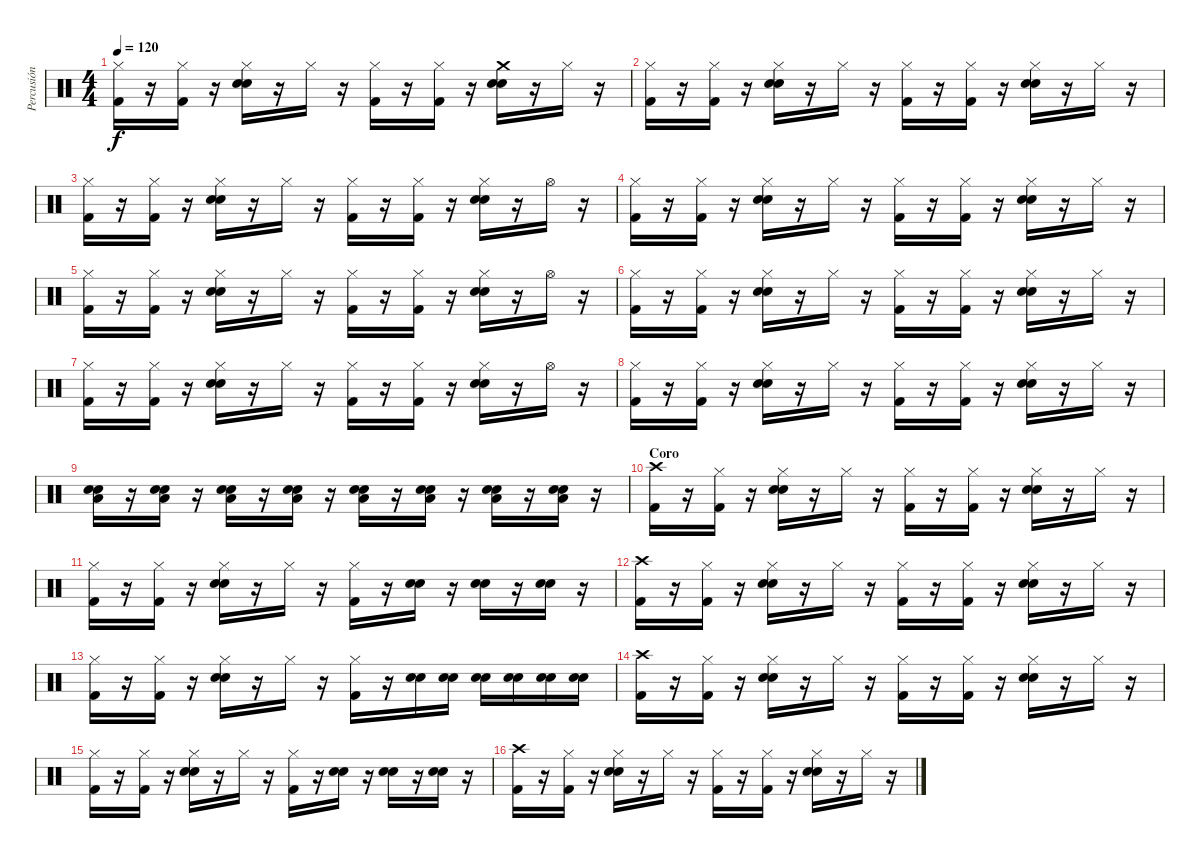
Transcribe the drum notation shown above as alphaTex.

\track ("Percusión" "Percusión") {instrument percussion}
\staff {score}
\articulation defaults
\ts (4 4)
\tempo 120
\clef neutral
\ks c
("Hi-Hat (closed)" "Kick (hit) 2").16{dy f} r.16 ("Hi-Hat (closed)" "Kick (hit) 2").16 r.16 ("Hi-Hat (closed)" "Electric Snare (hit)" "Snare (hit) 2").16 r.16 "Hi-Hat (closed)".16 r.16 ("Hi-Hat (closed)" "Kick (hit) 2").16 r.16 ("Hi-Hat (closed)" "Kick (hit) 2").16 r.16 ("Crash medium (hit)" "Electric Snare (hit)" "Snare (hit) 2").16 r.16 "Hi-Hat (closed)".16 r.16 |
("Hi-Hat (closed)" "Kick (hit) 2").16 r.16 ("Hi-Hat (closed)" "Kick (hit) 2").16 r.16 ("Hi-Hat (closed)" "Electric Snare (hit)" "Snare (hit) 2").16 r.16 "Hi-Hat (closed)".16 r.16 ("Hi-Hat (closed)" "Kick (hit) 2").16 r.16 ("Hi-Hat (closed)" "Kick (hit) 2").16 r.16 ("Hi-Hat (closed)" "Electric Snare (hit)" "Snare (hit) 2").16 r.16 "Hi-Hat (closed)".16 r.16 |
("Hi-Hat (closed)" "Kick (hit) 2").16 r.16 ("Hi-Hat (closed)" "Kick (hit) 2").16 r.16 ("Hi-Hat (closed)" "Electric Snare (hit)" "Snare (hit) 2").16 r.16 "Hi-Hat (closed)".16 r.16 ("Hi-Hat (closed)" "Kick (hit) 2").16 r.16 ("Hi-Hat (closed)" "Kick (hit) 2").16 r.16 ("Hi-Hat (closed)" "Electric Snare (hit)" "Snare (hit) 2").16 r.16 "Hi-Hat (open)".16 r.16 |
("Hi-Hat (closed)" "Kick (hit) 2").16 r.16 ("Hi-Hat (closed)" "Kick (hit) 2").16 r.16 ("Hi-Hat (closed)" "Electric Snare (hit)" "Snare (hit) 2").16 r.16 "Hi-Hat (closed)".16 r.16 ("Hi-Hat (closed)" "Kick (hit) 2").16 r.16 ("Hi-Hat (closed)" "Kick (hit) 2").16 r.16 ("Hi-Hat (closed)" "Electric Snare (hit)" "Snare (hit) 2").16 r.16 "Hi-Hat (closed)".16 r.16 |
("Hi-Hat (closed)" "Kick (hit) 2").16 r.16 ("Hi-Hat (closed)" "Kick (hit) 2").16 r.16 ("Hi-Hat (closed)" "Electric Snare (hit)" "Snare (hit) 2").16 r.16 "Hi-Hat (closed)".16 r.16 ("Hi-Hat (closed)" "Kick (hit) 2").16 r.16 ("Hi-Hat (closed)" "Kick (hit) 2").16 r.16 ("Hi-Hat (closed)" "Electric Snare (hit)" "Snare (hit) 2").16 r.16 "Hi-Hat (open)".16 r.16 |
("Hi-Hat (closed)" "Kick (hit) 2").16 r.16 ("Hi-Hat (closed)" "Kick (hit) 2").16 r.16 ("Hi-Hat (closed)" "Electric Snare (hit)" "Snare (hit) 2").16 r.16 "Hi-Hat (closed)".16 r.16 ("Hi-Hat (closed)" "Kick (hit) 2").16 r.16 ("Hi-Hat (closed)" "Kick (hit) 2").16 r.16 ("Hi-Hat (closed)" "Electric Snare (hit)" "Snare (hit) 2").16 r.16 "Hi-Hat (closed)".16 r.16 |
("Hi-Hat (closed)" "Kick (hit) 2").16 r.16 ("Hi-Hat (closed)" "Kick (hit) 2").16 r.16 ("Hi-Hat (closed)" "Electric Snare (hit)" "Snare (hit) 2").16 r.16 "Hi-Hat (closed)".16 r.16 ("Hi-Hat (closed)" "Kick (hit) 2").16 r.16 ("Hi-Hat (closed)" "Kick (hit) 2").16 r.16 ("Hi-Hat (closed)" "Electric Snare (hit)" "Snare (hit) 2").16 r.16 "Hi-Hat (open)".16 r.16 |
("Hi-Hat (closed)" "Kick (hit) 2").16 r.16 ("Hi-Hat (closed)" "Kick (hit) 2").16 r.16 ("Hi-Hat (closed)" "Electric Snare (hit)" "Snare (hit) 2").16 r.16 "Hi-Hat (closed)".16 r.16 ("Hi-Hat (closed)" "Kick (hit) 2").16 r.16 ("Hi-Hat (closed)" "Kick (hit) 2").16 r.16 ("Hi-Hat (closed)" "Electric Snare (hit)" "Snare (hit) 2").16 r.16 "Hi-Hat (closed)".16 r.16 |
("Electric Snare (hit)" "Snare (hit) 2" "Low Floor Tom (hit)").16 r.16 ("Electric Snare (hit)" "Snare (hit) 2" "Low Floor Tom (hit)").16 r.16 ("Electric Snare (hit)" "Snare (hit) 2" "Low Floor Tom (hit)").16 r.16 ("Electric Snare (hit)" "Snare (hit) 2" "Low Floor Tom (hit)").16 r.16 ("Electric Snare (hit)" "Snare (hit) 2" "Low Floor Tom (hit)").16 r.16 ("Electric Snare (hit)" "Snare (hit) 2" "Low Floor Tom (hit)").16 r.16 ("Electric Snare (hit)" "Snare (hit) 2" "Low Floor Tom (hit)").16 r.16 ("Electric Snare (hit)" "Snare (hit) 2" "Low Floor Tom (hit)").16 r.16 |
\section ("" "Coro")
("Crash high (hit)" "Kick (hit) 2").16 r.16 ("Hi-Hat (closed)" "Kick (hit) 2").16 r.16 ("Hi-Hat (closed)" "Electric Snare (hit)" "Snare (hit) 2").16 r.16 "Hi-Hat (closed)".16 r.16 ("Hi-Hat (closed)" "Kick (hit) 2").16 r.16 ("Hi-Hat (closed)" "Kick (hit) 2").16 r.16 ("Hi-Hat (closed)" "Electric Snare (hit)" "Snare (hit) 2").16 r.16 "Hi-Hat (closed)".16 r.16 |
("Hi-Hat (closed)" "Kick (hit) 2").16 r.16 ("Hi-Hat (closed)" "Kick (hit) 2").16 r.16 ("Hi-Hat (closed)" "Electric Snare (hit)" "Snare (hit) 2").16 r.16 "Hi-Hat (closed)".16 r.16 ("Hi-Hat (closed)" "Kick (hit) 2").16 r.16 ("Electric Snare (hit)" "Snare (hit) 2").16 r.16 ("Electric Snare (hit)" "Snare (hit) 2").16 r.16 ("Electric Snare (hit)" "Snare (hit) 2").16 r.16 |
("Crash high (hit)" "Kick (hit) 2").16 r.16 ("Hi-Hat (closed)" "Kick (hit) 2").16 r.16 ("Hi-Hat (closed)" "Electric Snare (hit)" "Snare (hit) 2").16 r.16 "Hi-Hat (closed)".16 r.16 ("Hi-Hat (closed)" "Kick (hit) 2").16 r.16 ("Hi-Hat (closed)" "Kick (hit) 2").16 r.16 ("Hi-Hat (closed)" "Electric Snare (hit)" "Snare (hit) 2").16 r.16 "Hi-Hat (closed)".16 r.16 |
("Hi-Hat (closed)" "Kick (hit) 2").16 r.16 ("Hi-Hat (closed)" "Kick (hit) 2").16 r.16 ("Hi-Hat (closed)" "Electric Snare (hit)" "Snare (hit) 2").16 r.16 "Hi-Hat (closed)".16 r.16 ("Hi-Hat (closed)" "Kick (hit) 2").16 r.16 ("Electric Snare (hit)" "Snare (hit) 2").16 ("Electric Snare (hit)" "Snare (hit) 2").16 ("Electric Snare (hit)" "Snare (hit) 2").16 ("Electric Snare (hit)" "Snare (hit) 2").16 ("Electric Snare (hit)" "Snare (hit) 2").16 ("Electric Snare (hit)" "Snare (hit) 2").16 |
("Crash high (hit)" "Kick (hit) 2").16 r.16 ("Hi-Hat (closed)" "Kick (hit) 2").16 r.16 ("Hi-Hat (closed)" "Electric Snare (hit)" "Snare (hit) 2").16 r.16 "Hi-Hat (closed)".16 r.16 ("Hi-Hat (closed)" "Kick (hit) 2").16 r.16 ("Hi-Hat (closed)" "Kick (hit) 2").16 r.16 ("Hi-Hat (closed)" "Electric Snare (hit)" "Snare (hit) 2").16 r.16 "Hi-Hat (closed)".16 r.16 |
("Hi-Hat (closed)" "Kick (hit) 2").16 r.16 ("Hi-Hat (closed)" "Kick (hit) 2").16 r.16 ("Hi-Hat (closed)" "Electric Snare (hit)" "Snare (hit) 2").16 r.16 "Hi-Hat (closed)".16 r.16 ("Hi-Hat (closed)" "Kick (hit) 2").16 r.16 ("Electric Snare (hit)" "Snare (hit) 2").16 r.16 ("Electric Snare (hit)" "Snare (hit) 2").16 r.16 ("Electric Snare (hit)" "Snare (hit) 2").16 r.16 |
("Crash high (hit)" "Kick (hit) 2").16 r.16 ("Hi-Hat (closed)" "Kick (hit) 2").16 r.16 ("Hi-Hat (closed)" "Electric Snare (hit)" "Snare (hit) 2").16 r.16 "Hi-Hat (closed)".16 r.16 ("Hi-Hat (closed)" "Kick (hit) 2").16 r.16 ("Hi-Hat (closed)" "Kick (hit) 2").16 r.16 ("Hi-Hat (closed)" "Electric Snare (hit)" "Snare (hit) 2").16 r.16 "Hi-Hat (closed)".16 r.16
